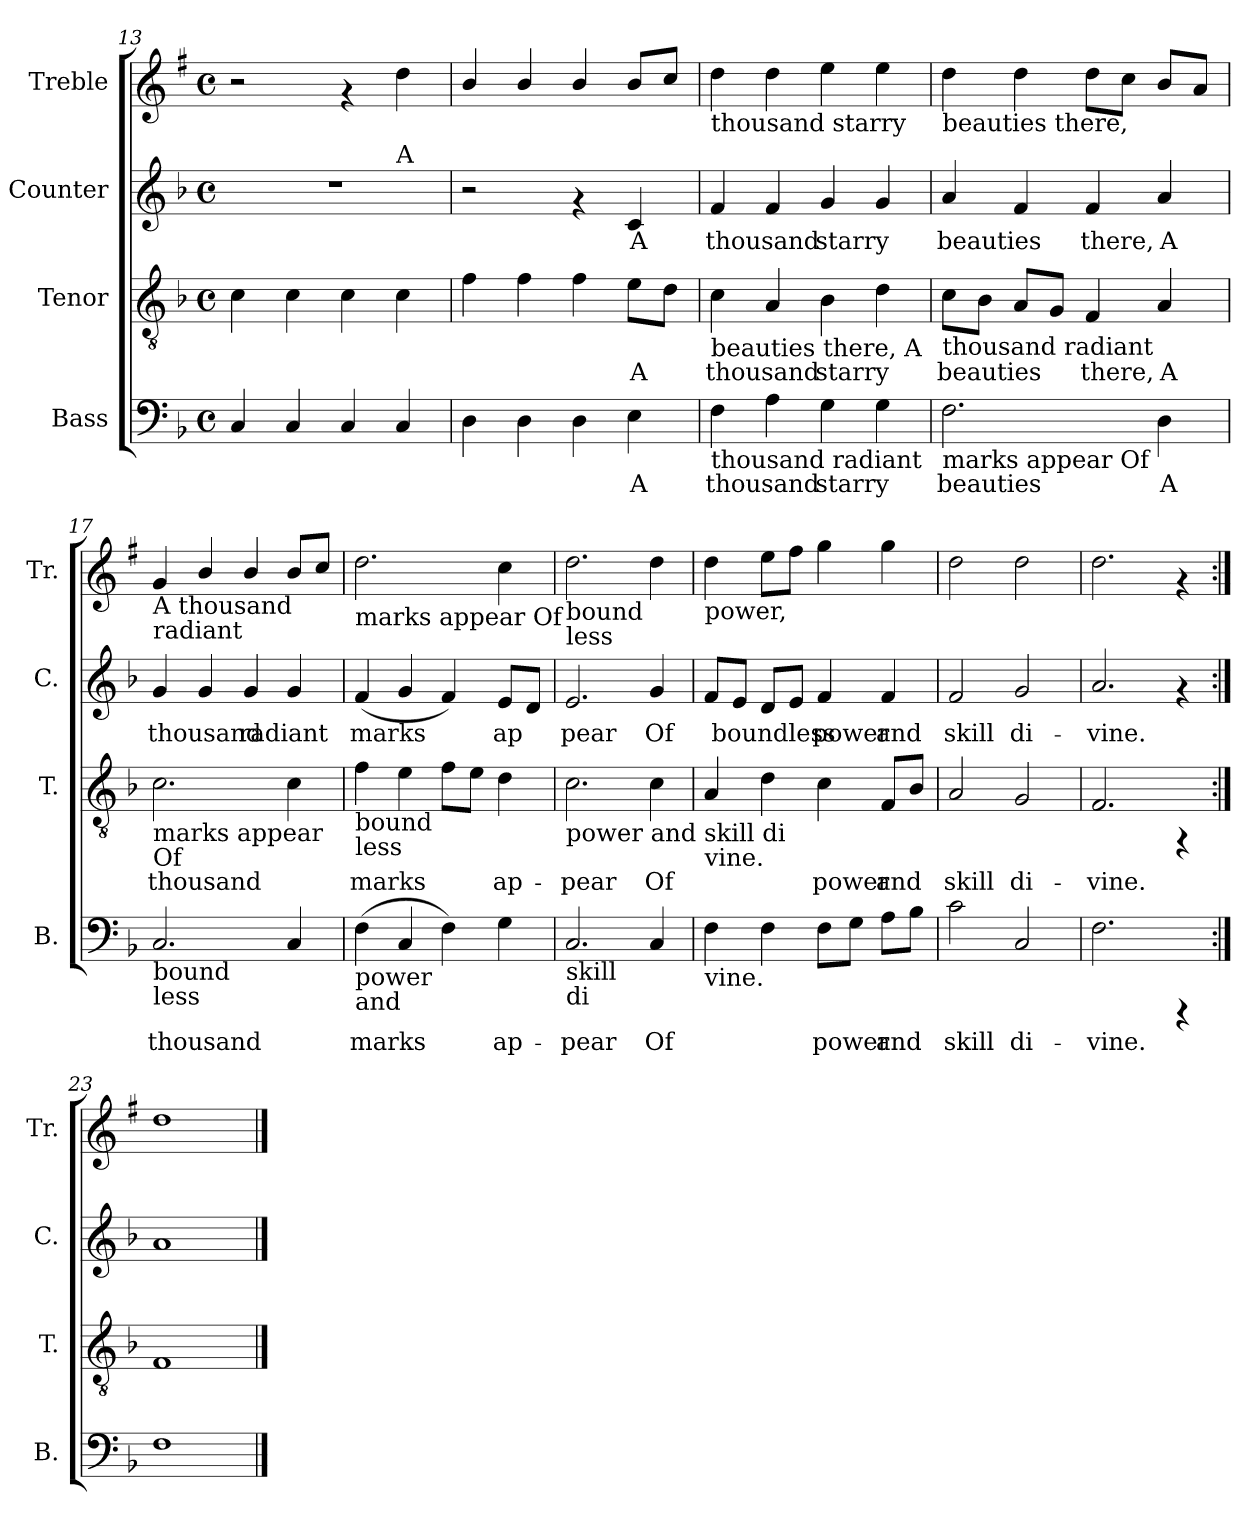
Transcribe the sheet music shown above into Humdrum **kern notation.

**kern	**text	**kern	**text	**kern	**text	**kern
*part4	*part4	*part3	*part3	*part2	*part2	*part1
*staff4	*staff4	*staff3	*staff3	*staff2	*staff2	*staff1
*I"Bass	*	*I"Tenor	*	*I"Counter	*	*I"Treble
*I'B.	*	*I'T.	*	*I'C.	*	*I'Tr.
*clefF4	*	*clefGv2	*	*clefG2	*	*clefG2
*	*	*	*	*	*	*ITrd1c2
*k[b-]	*	*k[b-]	*	*k[b-]	*	*k[b-]
*F:	*	*F:	*	*F:	*	*F:
*M4/4	*	*M4/4	*	*M4/4	*	*M4/4
*met(c)	*	*met(c)	*	*met(c)	*	*met(c)
=13	=13	=13	=13	=13	=13	=13
!	!LO:LY:a:rj	!	!LO:LY:b:rj	!	!	!
*	*	*	*	*^	*	*
4C/	.	4c\	.	1r	2.ryy	.	2r
!	!LO:LY:a:rj	!	!LO:LY:b:rj	!	!	!	!
4C/	.	4c\	.	.	.	.	.
!	!LO:LY:a:rj	!	!LO:LY:b:rj	!	!	!	!
4C/	.	4c\	.	.	.	.	4rf
!	!	!	!	!	!LO:TX:a:t=A	!	!
!	!LO:LY:a:rj	!	!LO:LY:b:rj	!	!	!	!
4C/	.	4c\	.	.	4ryy	.	4cc\
!!LO:PB:g=z
=14	=14	=14	=14	=14	=14	=14	=14
!	!LO:LY:a:rj	!	!LO:LY:b:rj	!	!	!	!
*	*	*	*	*v	*v	*	*
4D\	.	4f\	.	2r	.	4a/
!	!LO:LY:a:rj	!	!LO:LY:b:rj	!	!	!
4D\	.	4f\	.	.	.	4a/
!	!LO:LY:a:rj	!	!LO:LY:b:rj	!	!	!
4D\	.	4f\	.	4rf	.	4a/
!	!LO:LY:a:rj	!	!LO:LY:b:rj	!	!LO:LY:b:rj	!
4E\	A	8e\L	A	4c/	A	8a/L
!	!	!	!LO:LY:b:rj	!	!	!
.	.	8d\J	.	.	.	8b->/J
=15	=15	=15	=15	=15	=15	=15
!	!	!	!	!	!	!LO:TX:b:t=thousand starry
!	!	!LO:TX:b:t=beauties there, A	!	!	!	!
!LO:TX:b:t=thousand radiant	!	!	!	!	!	!
!	!LO:LY:a:rj	!	!LO:LY:b:rj	!	!LO:LY:b:rj	!
4F\	thousand	4c\	thousand	4f/	thousand	4cc\
!	!LO:LY:a:rj	!	!LO:LY:b:rj	!	!LO:LY:b:rj	!
4A\	.	4A/	.	4f/	.	4cc\
!	!LO:LY:a:rj	!	!LO:LY:b:rj	!	!LO:LY:b:rj	!
4G\	starry	4B-\	starry	4g/	starry	4dd\
!	!LO:LY:a:rj	!	!LO:LY:b:rj	!	!LO:LY:b:rj	!
4G\	.	4d\	.	4g/	.	4dd\
=16	=16	=16	=16	=16	=16	=16
!	!	!	!	!	!	!LO:TX:b:t=beauties there,
!	!	!LO:TX:b:t=thousand radiant	!	!	!	!
!LO:TX:b:t=marks appear Of	!	!	!	!	!	!
!	!LO:LY:a:rj	!	!LO:LY:b:rj	!	!LO:LY:b:rj	!
2.F\	beauties	8c\L	beauties	4a/	beauties	4cc\
!	!	!	!LO:LY:b:rj	!	!	!
.	.	8B-\J	.	.	.	.
!	!	!	!LO:LY:b:rj	!	!LO:LY:b:rj	!
.	.	8A/L	.	4f/	.	4cc\
!	!	!	!LO:LY:b:rj	!	!	!
.	.	8G/J	.	.	.	.
!	!	!	!LO:LY:b:rj	!	!LO:LY:b:rj	!
.	.	4F/	there,	4f/	there,	8cc\L
.	.	.	.	.	.	8b-\J
!	!LO:LY:a:rj	!	!LO:LY:b:rj	!	!LO:LY:b:rj	!
4D\	A	4A/	A	4a/	A	8a/L
.	.	.	.	.	.	8g/J
=17	=17	=17	=17	=17	=17	=17
!	!	!	!	!	!	!LO:TX:b:t=A thousand
!	!	!	!	!	!	!LO:TX:b:t=radiant
!	!	!LO:TX:b:t=marks appear	!	!	!	!
!	!	!LO:TX:b:t=Of	!	!	!	!
!LO:TX:b:t=bound	!	!	!	!	!	!
!LO:TX:b:t=less	!	!	!	!	!	!
!	!LO:LY:a:rj	!	!LO:LY:b:rj	!	!LO:LY:b:rj	!
2.C/	thousand	2.c\	thousand	4g/	thousand	4f/
!	!	!	!	!	!LO:LY:b:rj	!
.	.	.	.	4g/	.	4a/
!	!	!	!	!	!LO:LY:b:rj	!
.	.	.	.	4g/	radiant	4a/
!	!LO:LY:a:rj	!	!LO:LY:b:rj	!	!LO:LY:b:rj	!
4C/	.	4c\	.	4g/	.	8a/L
.	.	.	.	.	.	8b-/J
=18	=18	=18	=18	=18	=18	=18
!	!	!	!	!	!	!LO:TX:b:t=marks appear Of
!	!	!LO:TX:b:t=bound	!	!	!	!
!	!	!LO:TX:b:t=less	!	!	!	!
!LO:TX:b:t=power	!	!	!	!	!	!
!LO:TX:b:t=and	!	!	!	!	!	!
!	!LO:LY:a:rj	!	!LO:LY:b:rj	!	!LO:LY:b:rj	!
(>4F\	marks	4f\	marks	(<4f/	marks	2.cc\
!	!LO:LY:a:rj	!	!LO:LY:b:rj	!	!LO:LY:b:rj	!
4C/	.	4e\	.	4g/	.	.
!	!LO:LY:a:rj	!	!LO:LY:b:rj	!	!LO:LY:b:rj	!
4F\)	.	8f\L	.	4f/)	.	.
!	!	!	!LO:LY:b:rj	!	!	!
.	.	8e\J	.	.	.	.
!	!LO:LY:a:rj	!	!LO:LY:b:rj	!	!LO:LY:b:rj	!
4G\	ap-	4d\	ap-	8e/L	ap-	4b-\
!	!	!	!	!	!LO:LY:b:rj	!
.	.	.	.	8d/J	--	.
=19	=19	=19	=19	=19	=19	=19
!	!	!	!	!	!	!LO:TX:b:t=bound
!	!	!	!	!	!	!LO:TX:b:t=less
!	!	!LO:TX:b:t=power and skill di	!	!	!	!
!LO:TX:b:t=skill	!	!	!	!	!	!
!LO:TX:b:t=di	!	!	!	!	!	!
!	!LO:LY:a:rj	!	!LO:LY:b:rj	!	!LO:LY:b:rj	!
2.C/	-pear	2.c\	-pear	2.e/	-pear	2.cc\
!	!LO:LY:a:rj	!	!LO:LY:b:rj	!	!LO:LY:b:rj	!
4C/	Of	4c\	Of	4g/	Of	4cc\
=20	=20	=20	=20	=20	=20	=20
!	!	!	!	!	!	!LO:TX:b:t=power,
!	!	!LO:TX:b:t=vine.	!	!	!	!
!LO:TX:b:t=vine.	!	!	!	!	!	!
!	!LO:LY:a:rj	!	!LO:LY:b:rj	!	!LO:LY:b:rj	!
4F\	.	4A/	.	8f/L	.	4cc\
!	!	!	!	!	!LO:LY:b:rj	!
.	.	.	.	8e/J	boundless	.
!	!LO:LY:a:rj	!	!LO:LY:b:rj	!	!LO:LY:b:rj	!
4F\	.	4d\	.	8d/L	.	8dd\L
!	!	!	!	!	!LO:LY:b:rj	!
.	.	.	.	8e/J	.	8ee\J
!	!LO:LY:a:rj	!	!LO:LY:b:rj	!	!LO:LY:b:rj	!
8F\L	power	4c\	power	4f/	power	4ff\
!	!LO:LY:a:rj	!	!	!	!	!
8G\J	.	.	.	.	.	.
!	!LO:LY:a:rj	!	!LO:LY:b:rj	!	!LO:LY:b:rj	!
8A\L	and	8F/L	and	4f/	and	4ff\
!	!LO:LY:a:rj	!	!LO:LY:b:rj	!	!	!
8B-\J	.	8B-/J	.	.	.	.
=21	=21	=21	=21	=21	=21	=21
!	!LO:LY:a:rj	!	!LO:LY:b:rj	!	!LO:LY:b:rj	!
2c\	skill	2A/	skill	2f/	skill	2cc\
!	!LO:LY:a:rj	!	!LO:LY:b:rj	!	!LO:LY:b:rj	!
2C/	di-	2G/	di-	2g/	di-	2cc\
=22	=22	=22	=22	=22	=22	=22
!	!LO:LY:a:rj	!	!LO:LY:b:rj	!	!LO:LY:b:rj	!
2.F\	-vine.	2.F/	-vine.	2.a/	-vine.	2.cc\
4rCCC	.	4rFF	.	4rf	.	4rf
=23:|!	=23:|!	=23:|!	=23:|!	=23:|!	=23:|!	=23:|!
!	!LO:LY:a:rj	!	!LO:LY:b:rj	!	!LO:LY:b:rj	!
1F	.	1F	.	1a	.	1cc
==	==	==	==	==	==	==
*-	*-	*-	*-	*-	*-	*-
